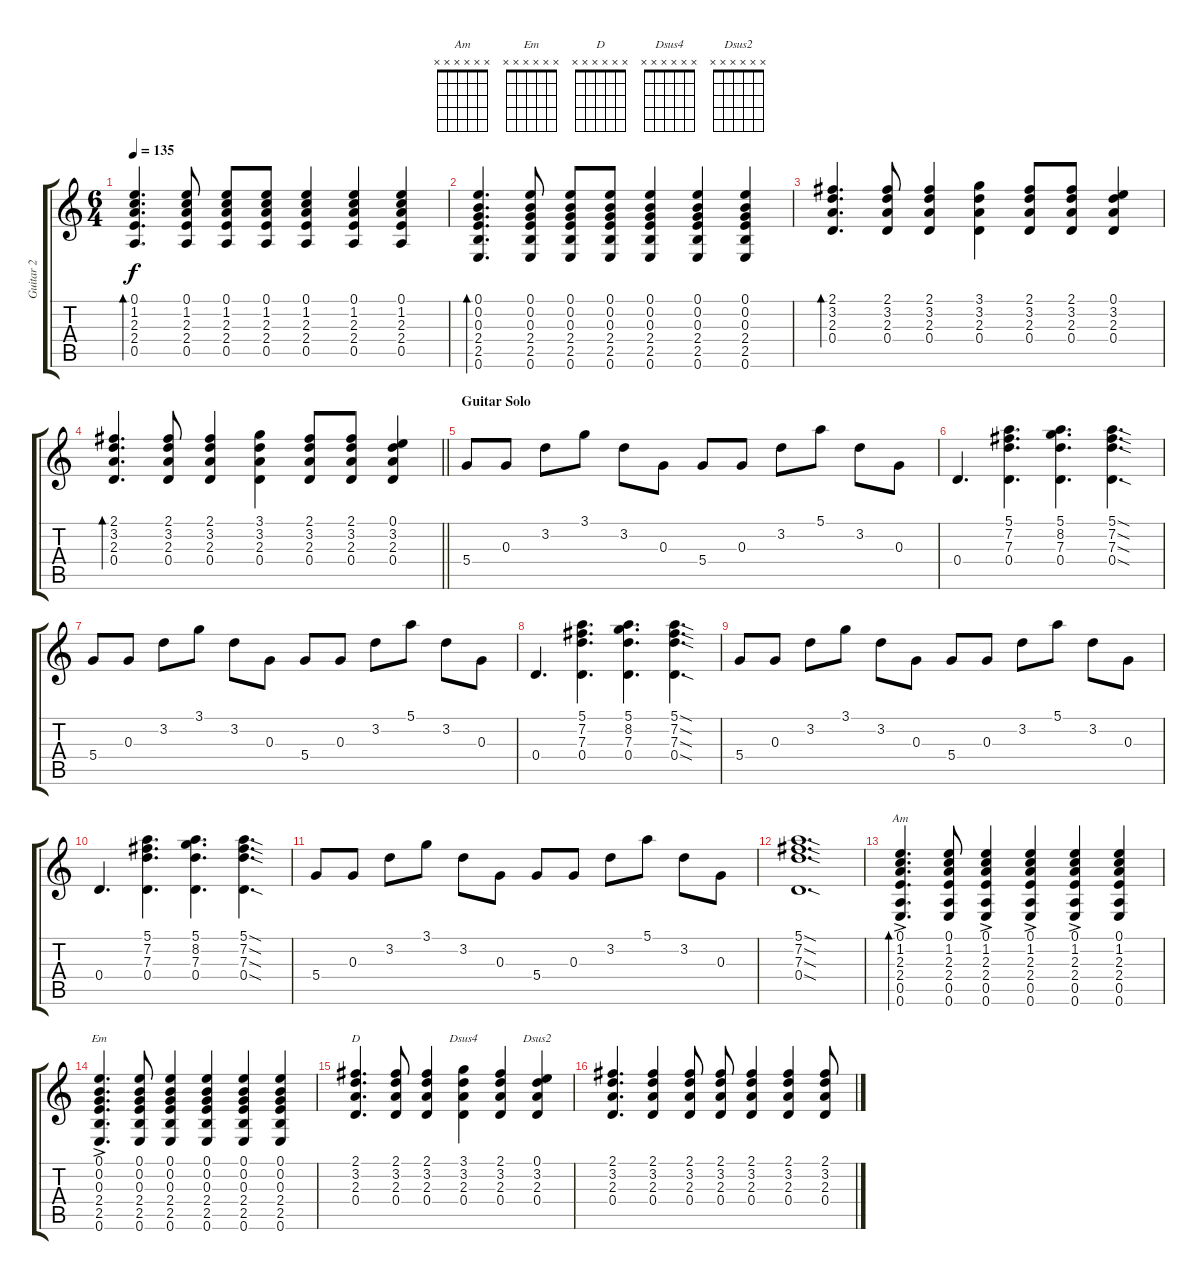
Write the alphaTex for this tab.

\track ("Guitar 2" "Guitar 2") {instrument acousticguitarsteel}
\staff {score tabs}
\tuning (E4 B3 G3 D3 A2 E2) {hide}
\chord ("Am" x x x x x x)
\chord ("Em" x x x x x x)
\chord ("D" x x x x x x)
\chord ("Dsus4" x x x x x x)
\chord ("Dsus2" x x x x x x)
\ts (6 4)
\tempo 135
\clef g2
\ks c
(0.1 1.2 2.3 2.4 0.5).4{d bd 120 dy f} (0.1 1.2 2.3 2.4 0.5).8 (0.1 1.2 2.3 2.4 0.5).8 (0.1 1.2 2.3 2.4 0.5).8 (0.1 1.2 2.3 2.4 0.5).4 (0.1 1.2 2.3 2.4 0.5).4 (0.1 1.2 2.3 2.4 0.5).4 |
(0.1 0.2 0.3 2.4 2.5 0.6).4{d bd 120} (0.1 0.2 0.3 2.4 2.5 0.6).8 (0.1 0.2 0.3 2.4 2.5 0.6).8 (0.1 0.2 0.3 2.4 2.5 0.6).8 (0.1 0.2 0.3 2.4 2.5 0.6).4 (0.1 0.2 0.3 2.4 2.5 0.6).4 (0.1 0.2 0.3 2.4 2.5 0.6).4 |
(2.1 3.2 2.3 0.4).4{d bd 120} (2.1 3.2 2.3 0.4).8 (2.1 3.2 2.3 0.4).4 (3.1 3.2 2.3 0.4).4 (2.1 3.2 2.3 0.4).8 (2.1 3.2 2.3 0.4).8 (0.1 3.2 2.3 0.4).4 |
\barLineRight lightlight
(2.1 3.2 2.3 0.4).4{d bd 120} (2.1 3.2 2.3 0.4).8 (2.1 3.2 2.3 0.4).4 (3.1 3.2 2.3 0.4).4 (2.1 3.2 2.3 0.4).8 (2.1 3.2 2.3 0.4).8 (0.1 3.2 2.3 0.4).4 |
\section ("" "Guitar Solo")
5.4.8{volume 13} 0.3.8 3.2.8 3.1.8 3.2.8 0.3.8 5.4.8 0.3.8 3.2.8 5.1.8 3.2.8 0.3.8 |
0.4.4{d} (5.1 7.2 7.3 0.4).4{d} (5.1 8.2 7.3 0.4).4{d} (5.1{sod} 7.2{sod} 7.3{sod} 0.4{sod}).4{d} |
5.4.8{volume 13} 0.3.8 3.2.8 3.1.8 3.2.8 0.3.8 5.4.8 0.3.8 3.2.8 5.1.8 3.2.8 0.3.8 |
0.4.4{d} (5.1 7.2 7.3 0.4).4{d} (5.1 8.2 7.3 0.4).4{d} (5.1{sod} 7.2{sod} 7.3{sod} 0.4{sod}).4{d} |
5.4.8{volume 13} 0.3.8 3.2.8 3.1.8 3.2.8 0.3.8 5.4.8 0.3.8 3.2.8 5.1.8 3.2.8 0.3.8 |
0.4.4{d} (5.1 7.2 7.3 0.4).4{d} (5.1 8.2 7.3 0.4).4{d} (5.1{sod} 7.2{sod} 7.3{sod} 0.4{sod}).4{d} |
5.4.8{volume 13} 0.3.8 3.2.8 3.1.8 3.2.8 0.3.8 5.4.8 0.3.8 3.2.8 5.1.8 3.2.8 0.3.8 |
(5.1{sod} 7.2{sod} 7.3{sod} 0.4{sod}).1{d} |
(0.1{ac} 1.2{ac} 2.3{ac} 2.4{ac} 0.5{ac} 0.6{ac}).4{d bd 120 ch "Am"} (0.1 1.2 2.3 2.4 0.5 0.6).8 (0.1{ac} 1.2{ac} 2.3{ac} 2.4{ac} 0.5{ac} 0.6{ac}).4 (0.1{ac} 1.2{ac} 2.3{ac} 2.4{ac} 0.5{ac} 0.6{ac}).4 (0.1{ac} 1.2{ac} 2.3{ac} 2.4{ac} 0.5{ac} 0.6{ac}).4 (0.1 1.2 2.3 2.4 0.5 0.6).4 |
(0.1{ac} 0.2{ac} 0.3{ac} 2.4{ac} 2.5{ac} 0.6{ac}).4{d ch "Em"} (0.1 0.2 0.3 2.4 2.5 0.6).8 (0.1 0.2 0.3 2.4 2.5 0.6).4 (0.1 0.2 0.3 2.4 2.5 0.6).4 (0.1 0.2 0.3 2.4 2.5 0.6).4 (0.1 0.2 0.3 2.4 2.5 0.6).4 |
(2.1 3.2 2.3 0.4).4{d ch "D"} (2.1 3.2 2.3 0.4).8 (2.1 3.2 2.3 0.4).4 (3.1 3.2 2.3 0.4).4{ch "Dsus4"} (2.1 3.2 2.3 0.4).4 (0.1 3.2 2.3 0.4).4{ch "Dsus2"} |
(2.1 3.2 2.3 0.4).4{d} (2.1 3.2 2.3 0.4).4 (2.1 3.2 2.3 0.4).8 (2.1 3.2 2.3 0.4).8 (2.1 3.2 2.3 0.4).4 (2.1 3.2 2.3 0.4).4 (2.1 3.2 2.3 0.4).8
